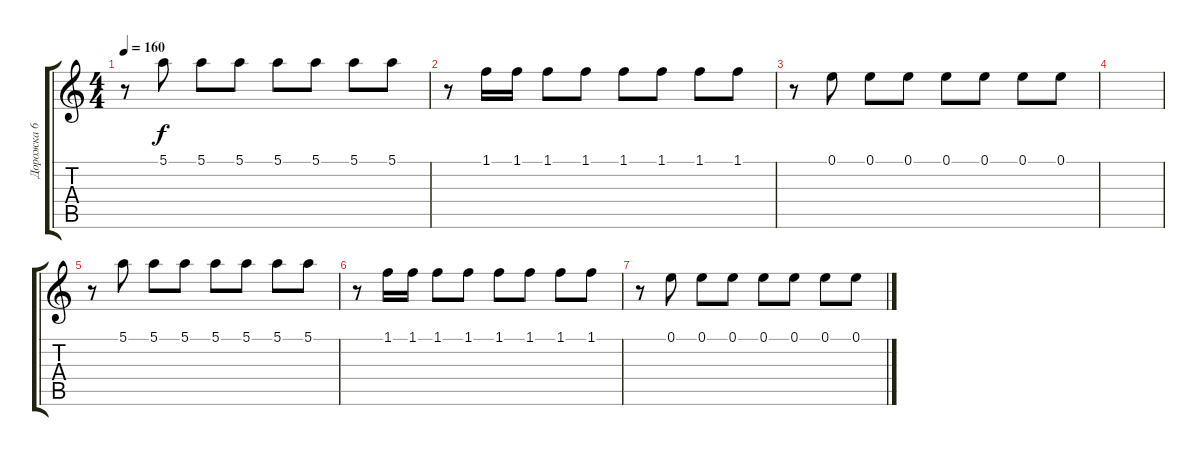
\track ("Дорожка 6" "Дорожка 6") {instrument overdrivenguitar}
\staff {score tabs}
\tuning (E4 B3 G3 D3 A2 E2) {hide}
\ts (4 4)
\tempo 160
\clef g2
\ks c
r.8{dy f} 5.1.8 5.1.8 5.1.8 5.1.8 5.1.8 5.1.8 5.1.8 |
r.8 1.1.16 1.1.16 1.1.8 1.1.8 1.1.8 1.1.8 1.1.8 1.1.8 |
r.8 0.1.8 0.1.8 0.1.8 0.1.8 0.1.8 0.1.8 0.1.8 |
|
r.8 5.1.8 5.1.8 5.1.8 5.1.8 5.1.8 5.1.8 5.1.8 |
r.8 1.1.16 1.1.16 1.1.8 1.1.8 1.1.8 1.1.8 1.1.8 1.1.8 |
r.8 0.1.8 0.1.8 0.1.8 0.1.8 0.1.8 0.1.8 0.1.8
